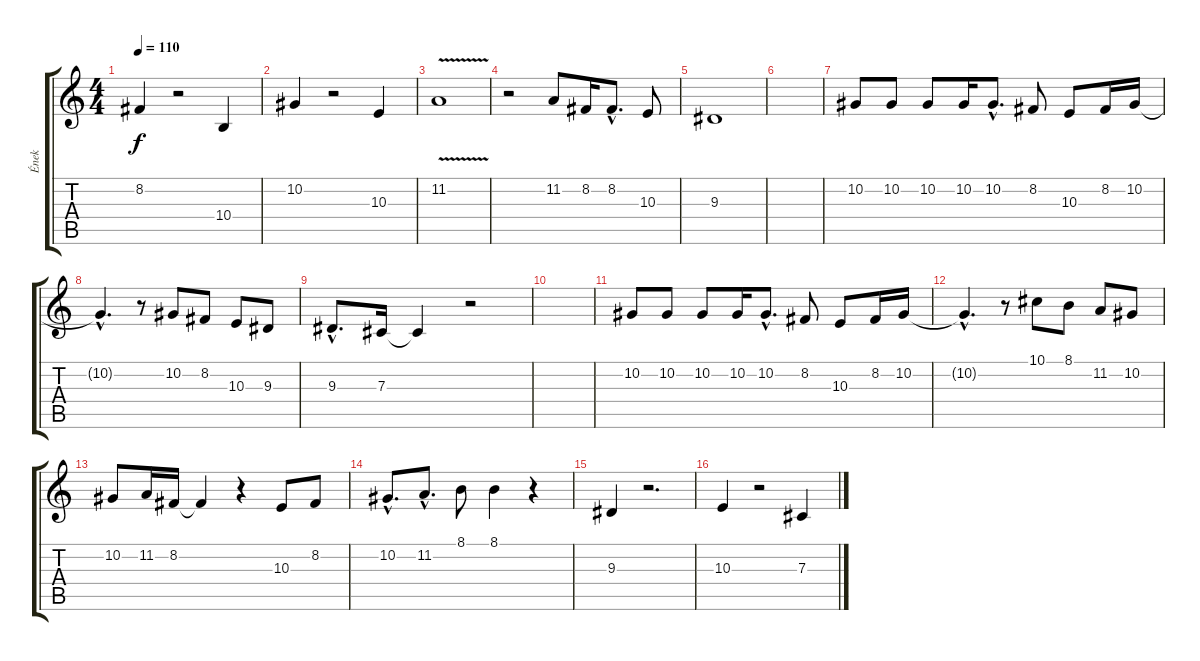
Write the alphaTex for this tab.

\track ("Ének" "Ének") {instrument lead6voice}
\staff {score tabs}
\tuning (Eb4 Bb3 Gb3 Db3 Ab2 Eb2) {hide}
\ts (4 4)
\tempo 110
\clef g2
\ks c
8.2.4{dy f} r.2 10.4.4 |
10.2.4 r.2 10.3.4 |
11.2{v}.1 |
r.2 11.2.8 8.2.16 8.2{hac}.8{d} 10.3.8 |
9.3.1 |
|
10.2.8 10.2.8 10.2.8 10.2.16 10.2{hac}.8{d} 8.2.8 10.3.8 8.2.16 10.2.16 |
10.2{hac t}.4{d} r.8 10.2.8 8.2.8 10.3.8 9.3.8 |
9.3{hac}.8{d} 7.3.16 7.3{t}.4 r.2 |
|
10.2.8 10.2.8 10.2.8 10.2.16 10.2{hac}.8{d} 8.2.8 10.3.8 8.2.16 10.2.16 |
10.2{hac t}.4{d} r.8 10.1.8 8.1.8 11.2.8 10.2.8 |
10.2.8 11.2.16 8.2.16 8.2{t}.4 r.4 10.3.8 8.2.8 |
10.2{hac}.8{d} 11.2{hac}.8{d} 8.1.8 8.1.4 r.4 |
9.3.4 r.2{d} |
10.3.4 r.2 7.3.4
